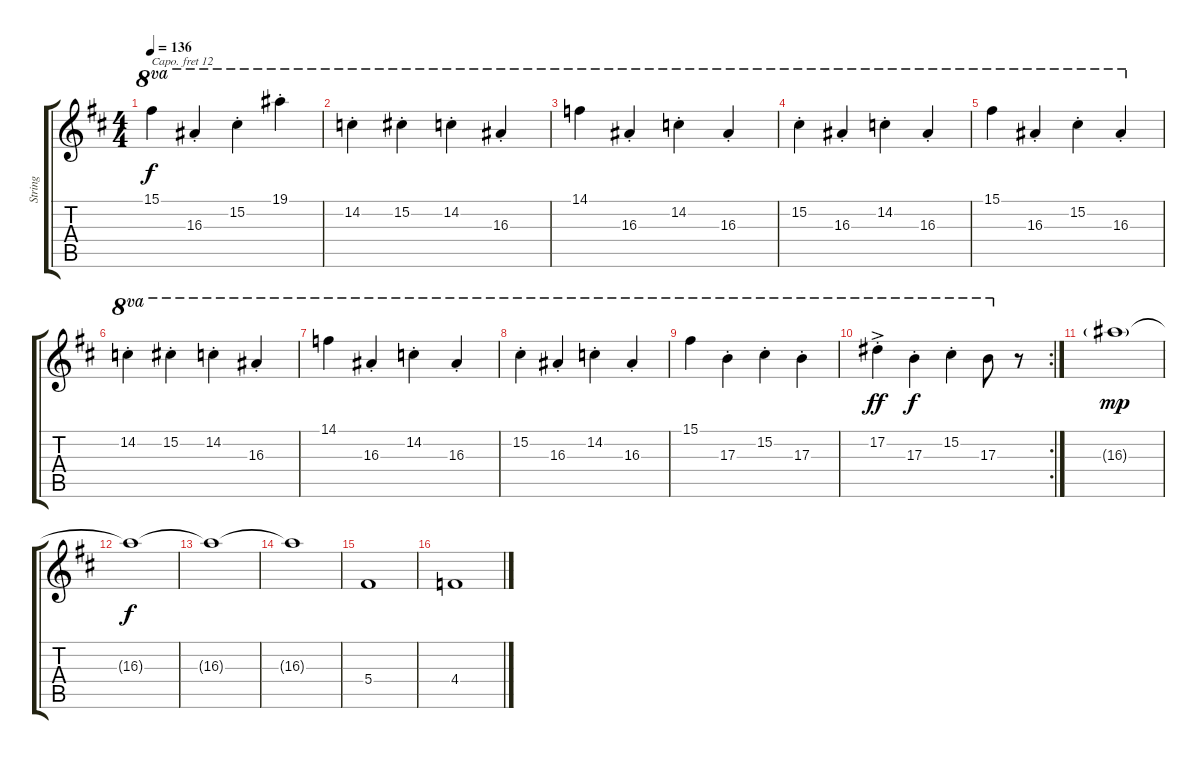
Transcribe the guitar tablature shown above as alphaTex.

\track ("String" "String") {instrument stringensemble1}
\staff {score tabs}
\capo 12
\tuning (Eb4 Bb3 Gb3 Db3 Ab2 Db2) {hide}
\ts (4 4)
\tempo 136
\clef g2
\ks d
15.1.4{ot 8va dy f} 16.3{st}.4{ot 8va} 15.2{st}.4{ot 8va} 19.1{st}.4{ot 8va} |
14.2{st}.4{ot 8va} 15.2{st}.4{ot 8va} 14.2{st}.4{ot 8va} 16.3{st}.4{ot 8va} |
14.1.4{ot 8va} 16.3{st}.4{ot 8va} 14.2{st}.4{ot 8va} 16.3{st}.4{ot 8va} |
15.2{st}.4{ot 8va} 16.3{st}.4{ot 8va} 14.2{st}.4{ot 8va} 16.3{st}.4{ot 8va} |
15.1.4{ot 8va} 16.3{st}.4{ot 8va} 15.2{st}.4{ot 8va} 16.3{st}.4{ot 8va} |
14.2{st}.4{ot 8va} 15.2{st}.4{ot 8va} 14.2{st}.4{ot 8va} 16.3{st}.4{ot 8va} |
14.1.4{ot 8va} 16.3{st}.4{ot 8va} 14.2{st}.4{ot 8va} 16.3{st}.4{ot 8va} |
15.2{st}.4{ot 8va} 16.3{st}.4{ot 8va} 14.2{st}.4{ot 8va} 16.3{st}.4{ot 8va} |
15.1.4{ot 8va} 17.3{st}.4{ot 8va} 15.2{st}.4{ot 8va} 17.3{st}.4{ot 8va} |
\rc 2
17.2{ac st}.4{ot 8va dy ff} 17.3{st}.4{ot 8va dy f} 15.2{st}.4{ot 8va} 17.3.8{ot 8va} r.8 |
16.3{g}.1{dy mp} |
16.3{t}.1{dy f} |
16.3{t}.1 |
16.3{t}.1 |
5.4.1 |
4.4.1
